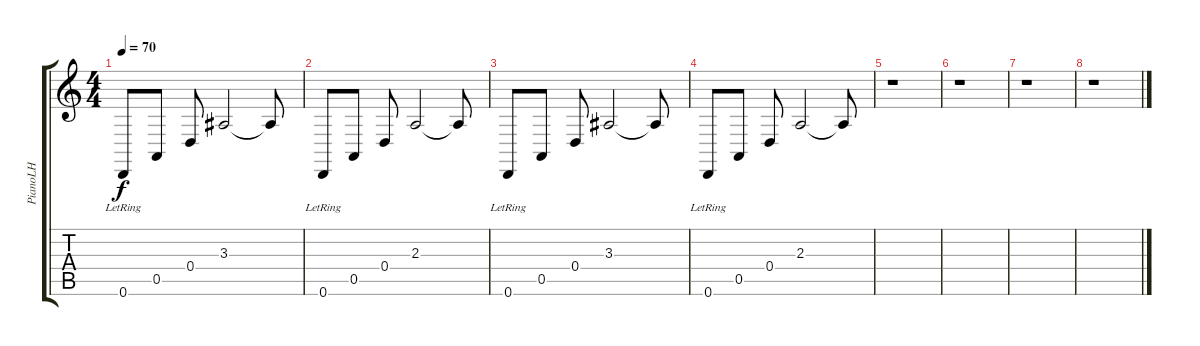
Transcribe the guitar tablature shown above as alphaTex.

\track ("PianoLH" "PianoLH") {instrument acousticgrandpiano}
\staff {score tabs}
\tuning (E4 B3 G3 D3 A2 D2) {hide}
\ts (4 4)
\tempo 70
\clef g2
\ks c
0.6{lr}.8{dy f} 0.5.8 0.4.8 3.3.2 3.3{t}.8 |
0.6{lr}.8 0.5.8 0.4.8 2.3.2 2.3{t}.8 |
0.6{lr}.8 0.5.8 0.4.8 3.3.2 3.3{t}.8 |
0.6{lr}.8 0.5.8 0.4.8 2.3.2 2.3{t}.8 |
r.1 |
r.1 |
r.1 |
r.1
